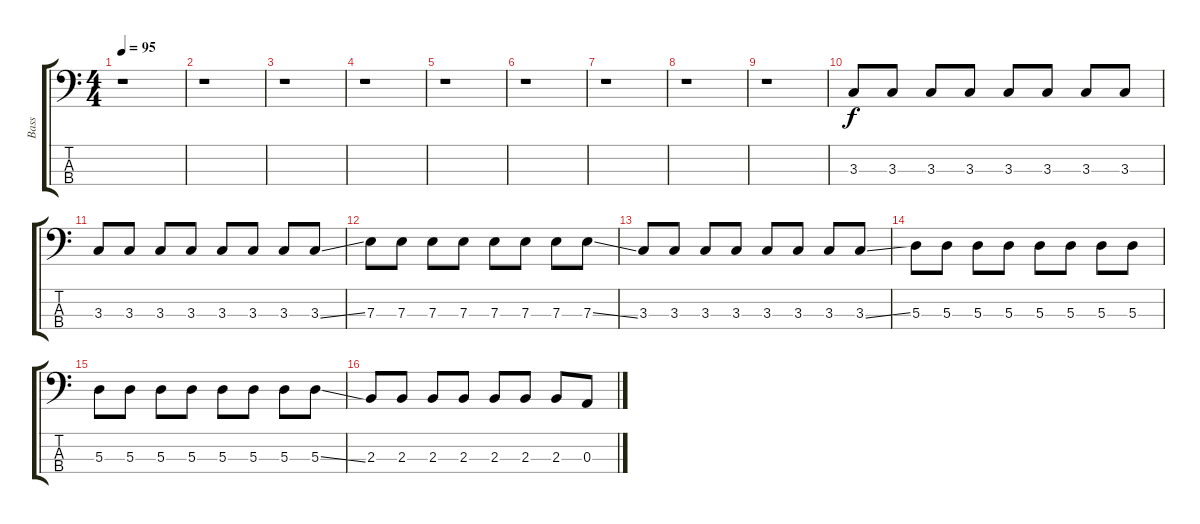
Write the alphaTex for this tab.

\track ("Bass" "Bass") {instrument electricbasspick}
\staff {score tabs}
\tuning (G2 D2 A1 E1) {hide}
\ts (4 4)
\tempo 95
\clef f4
\ks c
r.1{dy f} |
r.1 |
r.1 |
r.1 |
r.1 |
r.1 |
r.1 |
r.1 |
r.1 |
3.3.8 3.3.8 3.3.8 3.3.8 3.3.8 3.3.8 3.3.8 3.3.8 |
3.3.8 3.3.8 3.3.8 3.3.8 3.3.8 3.3.8 3.3.8 3.3{ss}.8 |
7.3.8 7.3.8 7.3.8 7.3.8 7.3.8 7.3.8 7.3.8 7.3{ss}.8 |
3.3.8 3.3.8 3.3.8 3.3.8 3.3.8 3.3.8 3.3.8 3.3{ss}.8 |
5.3.8 5.3.8 5.3.8 5.3.8 5.3.8 5.3.8 5.3.8 5.3.8 |
5.3.8 5.3.8 5.3.8 5.3.8 5.3.8 5.3.8 5.3.8 5.3{ss}.8 |
2.3.8 2.3.8 2.3.8 2.3.8 2.3.8 2.3.8 2.3.8 0.3.8
